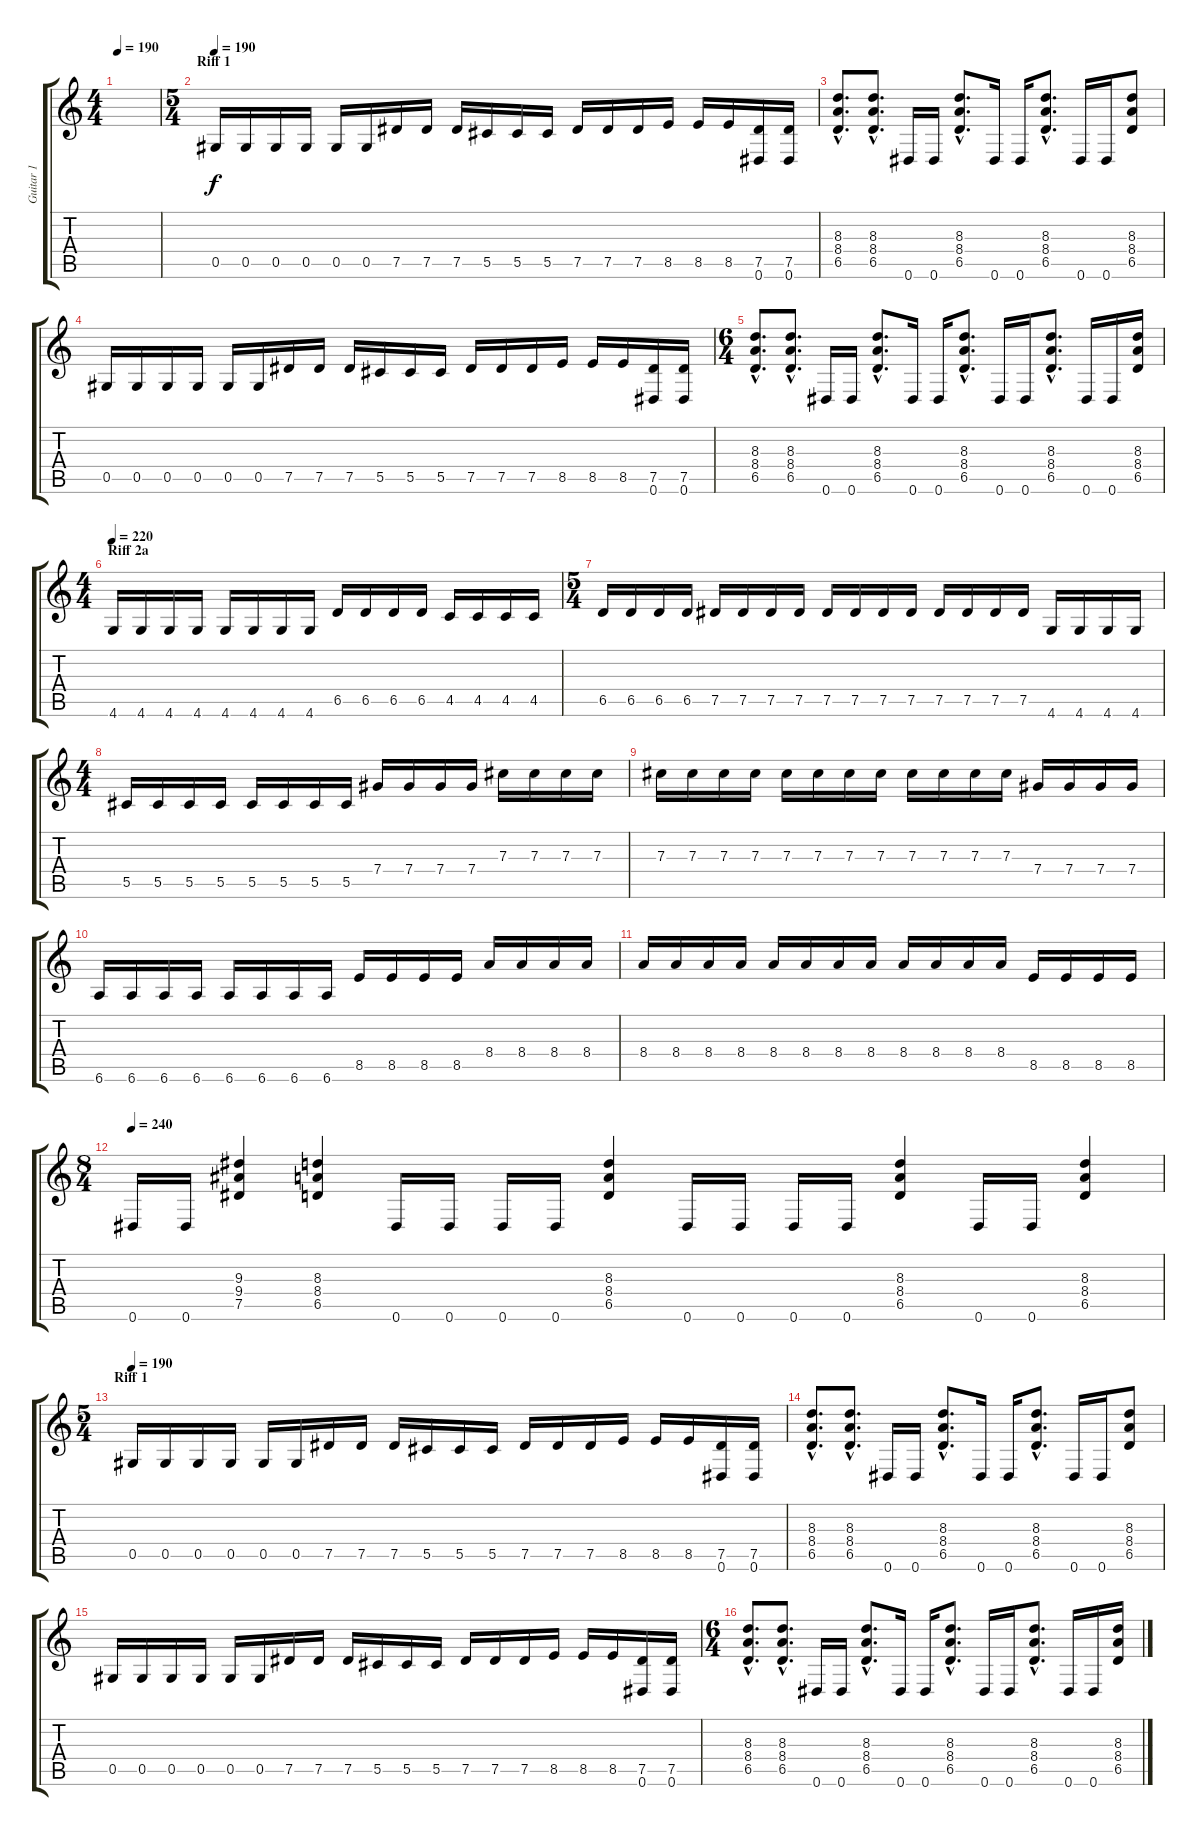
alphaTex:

\track ("Guitar 1" "Guitar 1") {instrument distortionguitar}
\staff {score tabs}
\tuning (Eb4 Bb3 Gb3 Db3 Ab2 Eb2) {hide}
\ts (4 4)
\tempo 190
\clef g2
\ks c
|
\ts (5 4)
\section ("" "Riff 1")
\tempo 190
0.5.16 0.5.16 0.5.16 0.5.16 0.5.16 0.5.16 7.5.16 7.5.16 7.5.16 5.5.16 5.5.16 5.5.16 7.5.16 7.5.16 7.5.16 8.5.16 8.5.16 8.5.16 (7.5 0.6).16 (7.5 0.6).16 |
(8.3{hac} 8.4{hac} 6.5{hac}).8{d} (8.3{hac} 8.4{hac} 6.5{hac}).8{d} 0.6.16 0.6.16 (8.3{hac} 8.4{hac} 6.5{hac}).8{d} 0.6.16 0.6.16 (8.3{hac} 8.4{hac} 6.5{hac}).8{d} 0.6.16 0.6.16 (8.3 8.4 6.5).8 |
0.5.16 0.5.16 0.5.16 0.5.16 0.5.16 0.5.16 7.5.16 7.5.16 7.5.16 5.5.16 5.5.16 5.5.16 7.5.16 7.5.16 7.5.16 8.5.16 8.5.16 8.5.16 (7.5 0.6).16 (7.5 0.6).16 |
\ts (6 4)
(8.3{hac} 8.4{hac} 6.5{hac}).8{d} (8.3{hac} 8.4{hac} 6.5{hac}).8{d} 0.6.16 0.6.16 (8.3{hac} 8.4{hac} 6.5{hac}).8{d} 0.6.16 0.6.16 (8.3{hac} 8.4{hac} 6.5{hac}).8{d} 0.6.16 0.6.16 (8.3{hac} 8.4{hac} 6.5{hac}).8{d} 0.6.16 0.6.16 (8.3 8.4 6.5).16 |
\ts (4 4)
\section ("" "Riff 2a")
\tempo 220
4.6.16 4.6.16 4.6.16 4.6.16 4.6.16 4.6.16 4.6.16 4.6.16 6.5.16 6.5.16 6.5.16 6.5.16 4.5.16 4.5.16 4.5.16 4.5.16 |
\ts (5 4)
6.5.16 6.5.16 6.5.16 6.5.16 7.5.16 7.5.16 7.5.16 7.5.16 7.5.16 7.5.16 7.5.16 7.5.16 7.5.16 7.5.16 7.5.16 7.5.16 4.6.16 4.6.16 4.6.16 4.6.16 |
\ts (4 4)
5.5.16 5.5.16 5.5.16 5.5.16 5.5.16 5.5.16 5.5.16 5.5.16 7.4.16 7.4.16 7.4.16 7.4.16 7.3.16 7.3.16 7.3.16 7.3.16 |
7.3.16 7.3.16 7.3.16 7.3.16 7.3.16 7.3.16 7.3.16 7.3.16 7.3.16 7.3.16 7.3.16 7.3.16 7.4.16 7.4.16 7.4.16 7.4.16 |
6.6.16 6.6.16 6.6.16 6.6.16 6.6.16 6.6.16 6.6.16 6.6.16 8.5.16 8.5.16 8.5.16 8.5.16 8.4.16 8.4.16 8.4.16 8.4.16 |
8.4.16 8.4.16 8.4.16 8.4.16 8.4.16 8.4.16 8.4.16 8.4.16 8.4.16 8.4.16 8.4.16 8.4.16 8.5.16 8.5.16 8.5.16 8.5.16 |
\ts (8 4)
\tempo 240
0.6.16 0.6.16 (9.3 9.4 7.5).4 (8.3 8.4 6.5).4 0.6.16 0.6.16 0.6.16 0.6.16 (8.3 8.4 6.5).4 0.6.16 0.6.16 0.6.16 0.6.16 (8.3 8.4 6.5).4 0.6.16 0.6.16 (8.3 8.4 6.5).4 |
\ts (5 4)
\section ("" "Riff 1")
\tempo 190
0.5.16 0.5.16 0.5.16 0.5.16 0.5.16 0.5.16 7.5.16 7.5.16 7.5.16 5.5.16 5.5.16 5.5.16 7.5.16 7.5.16 7.5.16 8.5.16 8.5.16 8.5.16 (7.5 0.6).16 (7.5 0.6).16 |
(8.3{hac} 8.4{hac} 6.5{hac}).8{d} (8.3{hac} 8.4{hac} 6.5{hac}).8{d} 0.6.16 0.6.16 (8.3{hac} 8.4{hac} 6.5{hac}).8{d} 0.6.16 0.6.16 (8.3{hac} 8.4{hac} 6.5{hac}).8{d} 0.6.16 0.6.16 (8.3 8.4 6.5).8 |
0.5.16 0.5.16 0.5.16 0.5.16 0.5.16 0.5.16 7.5.16 7.5.16 7.5.16 5.5.16 5.5.16 5.5.16 7.5.16 7.5.16 7.5.16 8.5.16 8.5.16 8.5.16 (7.5 0.6).16 (7.5 0.6).16 |
\ts (6 4)
(8.3{hac} 8.4{hac} 6.5{hac}).8{d} (8.3{hac} 8.4{hac} 6.5{hac}).8{d} 0.6.16 0.6.16 (8.3{hac} 8.4{hac} 6.5{hac}).8{d} 0.6.16 0.6.16 (8.3{hac} 8.4{hac} 6.5{hac}).8{d} 0.6.16 0.6.16 (8.3{hac} 8.4{hac} 6.5{hac}).8{d} 0.6.16 0.6.16 (8.3 8.4 6.5).16
